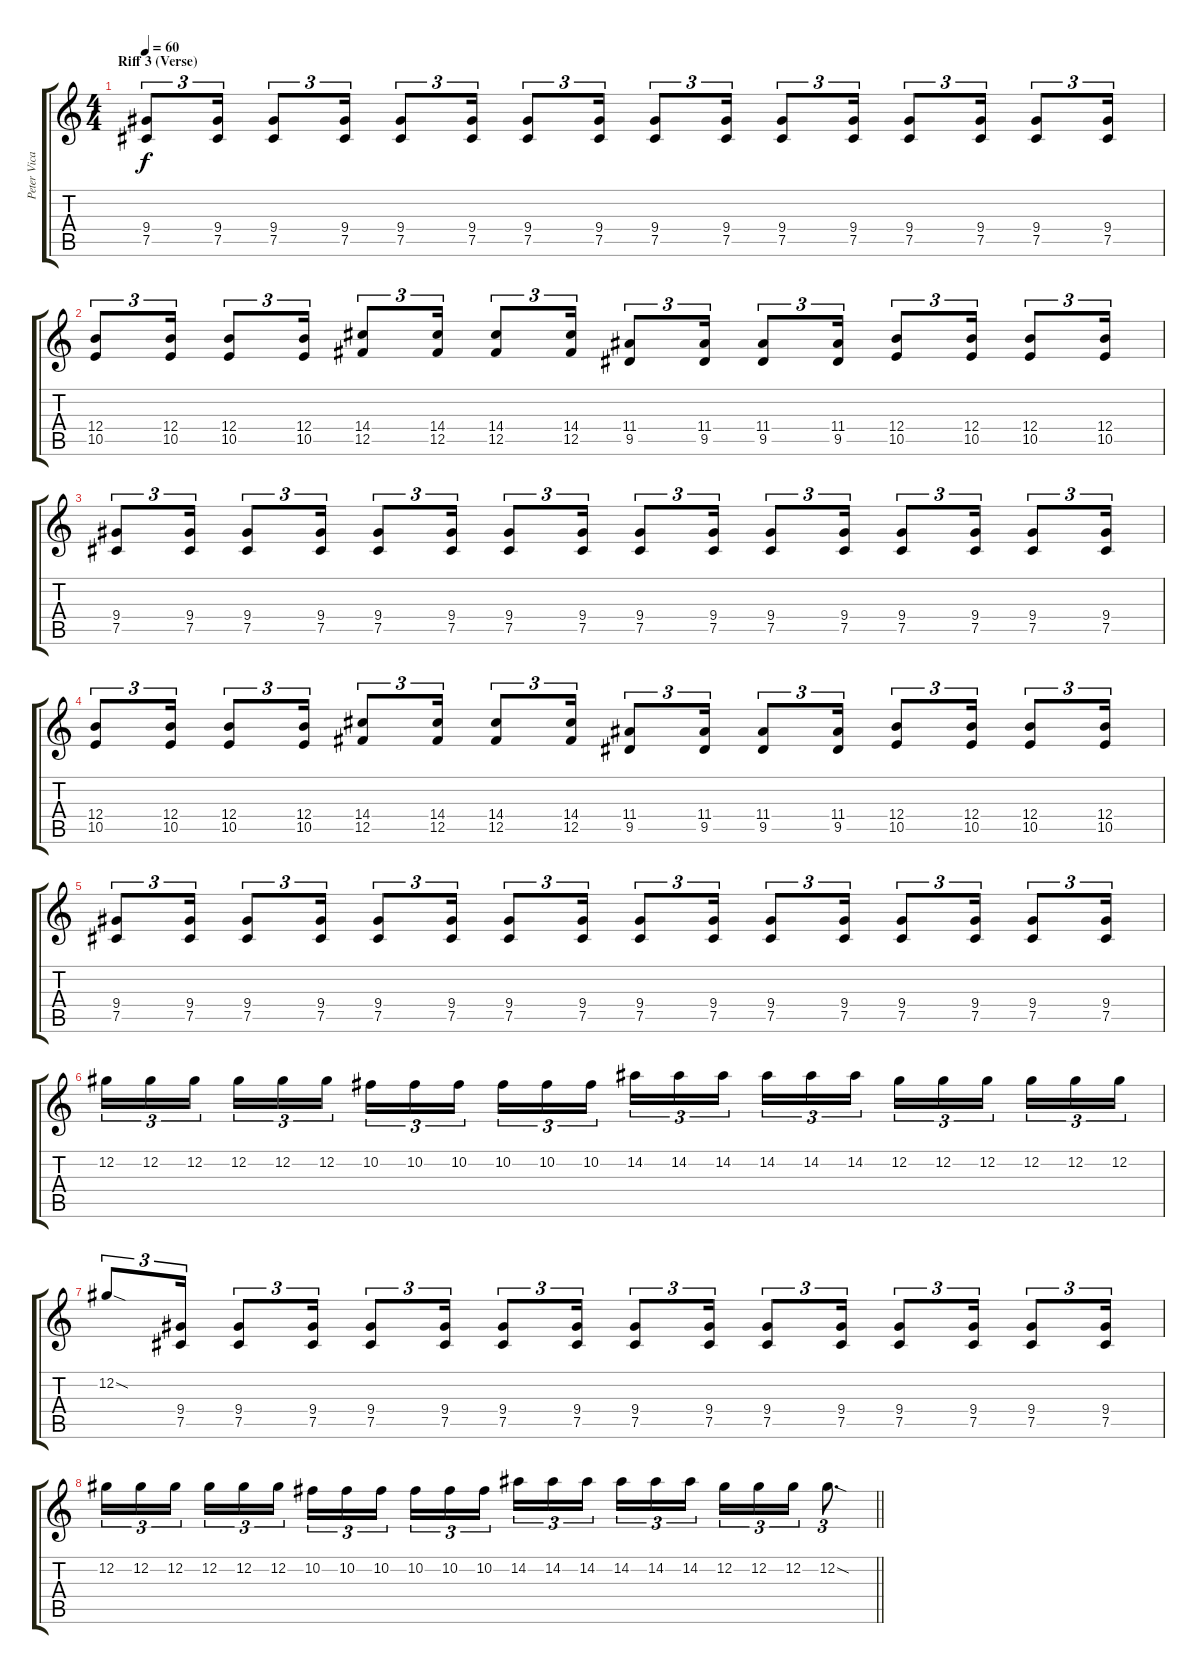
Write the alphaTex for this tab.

\track ("Peter Vicar" "Peter Vica") {instrument distortionguitar}
\staff {score tabs}
\tuning (Db4 Ab3 E3 B2 Gb2 Db2) {hide}
\ts (4 4)
\section ("" "Riff 3 (Verse)")
\tempo 60
\clef g2
\ks c
(9.4 7.5).8{tu (3 2) dy f} (9.4 7.5).16{tu (3 2)} (9.4 7.5).8{tu (3 2)} (9.4 7.5).16{tu (3 2)} (9.4 7.5).8{tu (3 2)} (9.4 7.5).16{tu (3 2)} (9.4 7.5).8{tu (3 2)} (9.4 7.5).16{tu (3 2)} (9.4 7.5).8{tu (3 2)} (9.4 7.5).16{tu (3 2)} (9.4 7.5).8{tu (3 2)} (9.4 7.5).16{tu (3 2)} (9.4 7.5).8{tu (3 2)} (9.4 7.5).16{tu (3 2)} (9.4 7.5).8{tu (3 2)} (9.4 7.5).16{tu (3 2)} |
(12.4 10.5).8{tu (3 2)} (12.4 10.5).16{tu (3 2)} (12.4 10.5).8{tu (3 2)} (12.4 10.5).16{tu (3 2)} (14.4 12.5).8{tu (3 2)} (14.4 12.5).16{tu (3 2)} (14.4 12.5).8{tu (3 2)} (14.4 12.5).16{tu (3 2)} (11.4 9.5).8{tu (3 2)} (11.4 9.5).16{tu (3 2)} (11.4 9.5).8{tu (3 2)} (11.4 9.5).16{tu (3 2)} (12.4 10.5).8{tu (3 2)} (12.4 10.5).16{tu (3 2)} (12.4 10.5).8{tu (3 2)} (12.4 10.5).16{tu (3 2)} |
(9.4 7.5).8{tu (3 2)} (9.4 7.5).16{tu (3 2)} (9.4 7.5).8{tu (3 2)} (9.4 7.5).16{tu (3 2)} (9.4 7.5).8{tu (3 2)} (9.4 7.5).16{tu (3 2)} (9.4 7.5).8{tu (3 2)} (9.4 7.5).16{tu (3 2)} (9.4 7.5).8{tu (3 2)} (9.4 7.5).16{tu (3 2)} (9.4 7.5).8{tu (3 2)} (9.4 7.5).16{tu (3 2)} (9.4 7.5).8{tu (3 2)} (9.4 7.5).16{tu (3 2)} (9.4 7.5).8{tu (3 2)} (9.4 7.5).16{tu (3 2)} |
(12.4 10.5).8{tu (3 2)} (12.4 10.5).16{tu (3 2)} (12.4 10.5).8{tu (3 2)} (12.4 10.5).16{tu (3 2)} (14.4 12.5).8{tu (3 2)} (14.4 12.5).16{tu (3 2)} (14.4 12.5).8{tu (3 2)} (14.4 12.5).16{tu (3 2)} (11.4 9.5).8{tu (3 2)} (11.4 9.5).16{tu (3 2)} (11.4 9.5).8{tu (3 2)} (11.4 9.5).16{tu (3 2)} (12.4 10.5).8{tu (3 2)} (12.4 10.5).16{tu (3 2)} (12.4 10.5).8{tu (3 2)} (12.4 10.5).16{tu (3 2)} |
(9.4 7.5).8{tu (3 2)} (9.4 7.5).16{tu (3 2)} (9.4 7.5).8{tu (3 2)} (9.4 7.5).16{tu (3 2)} (9.4 7.5).8{tu (3 2)} (9.4 7.5).16{tu (3 2)} (9.4 7.5).8{tu (3 2)} (9.4 7.5).16{tu (3 2)} (9.4 7.5).8{tu (3 2)} (9.4 7.5).16{tu (3 2)} (9.4 7.5).8{tu (3 2)} (9.4 7.5).16{tu (3 2)} (9.4 7.5).8{tu (3 2)} (9.4 7.5).16{tu (3 2)} (9.4 7.5).8{tu (3 2)} (9.4 7.5).16{tu (3 2)} |
12.2.16{tu (3 2)} 12.2.16{tu (3 2)} 12.2.16{tu (3 2) beam splitsecondary} 12.2.16{tu (3 2)} 12.2.16{tu (3 2)} 12.2.16{tu (3 2)} 10.2.16{tu (3 2)} 10.2.16{tu (3 2)} 10.2.16{tu (3 2) beam splitsecondary} 10.2.16{tu (3 2)} 10.2.16{tu (3 2)} 10.2.16{tu (3 2)} 14.2.16{tu (3 2)} 14.2.16{tu (3 2)} 14.2.16{tu (3 2) beam splitsecondary} 14.2.16{tu (3 2)} 14.2.16{tu (3 2)} 14.2.16{tu (3 2)} 12.2.16{tu (3 2)} 12.2.16{tu (3 2)} 12.2.16{tu (3 2) beam splitsecondary} 12.2.16{tu (3 2)} 12.2.16{tu (3 2)} 12.2.16{tu (3 2)} |
12.2{sod}.8{tu (3 2)} (9.4 7.5).16{tu (3 2)} (9.4 7.5).8{tu (3 2)} (9.4 7.5).16{tu (3 2)} (9.4 7.5).8{tu (3 2)} (9.4 7.5).16{tu (3 2)} (9.4 7.5).8{tu (3 2)} (9.4 7.5).16{tu (3 2)} (9.4 7.5).8{tu (3 2)} (9.4 7.5).16{tu (3 2)} (9.4 7.5).8{tu (3 2)} (9.4 7.5).16{tu (3 2)} (9.4 7.5).8{tu (3 2)} (9.4 7.5).16{tu (3 2)} (9.4 7.5).8{tu (3 2)} (9.4 7.5).16{tu (3 2)} |
\barLineRight lightlight
12.2.16{tu (3 2)} 12.2.16{tu (3 2)} 12.2.16{tu (3 2) beam splitsecondary} 12.2.16{tu (3 2)} 12.2.16{tu (3 2)} 12.2.16{tu (3 2)} 10.2.16{tu (3 2)} 10.2.16{tu (3 2)} 10.2.16{tu (3 2) beam splitsecondary} 10.2.16{tu (3 2)} 10.2.16{tu (3 2)} 10.2.16{tu (3 2)} 14.2.16{tu (3 2)} 14.2.16{tu (3 2)} 14.2.16{tu (3 2) beam splitsecondary} 14.2.16{tu (3 2)} 14.2.16{tu (3 2)} 14.2.16{tu (3 2)} 12.2.16{tu (3 2)} 12.2.16{tu (3 2)} 12.2.16{tu (3 2)} 12.2{sod}.8{d tu (3 2)}
